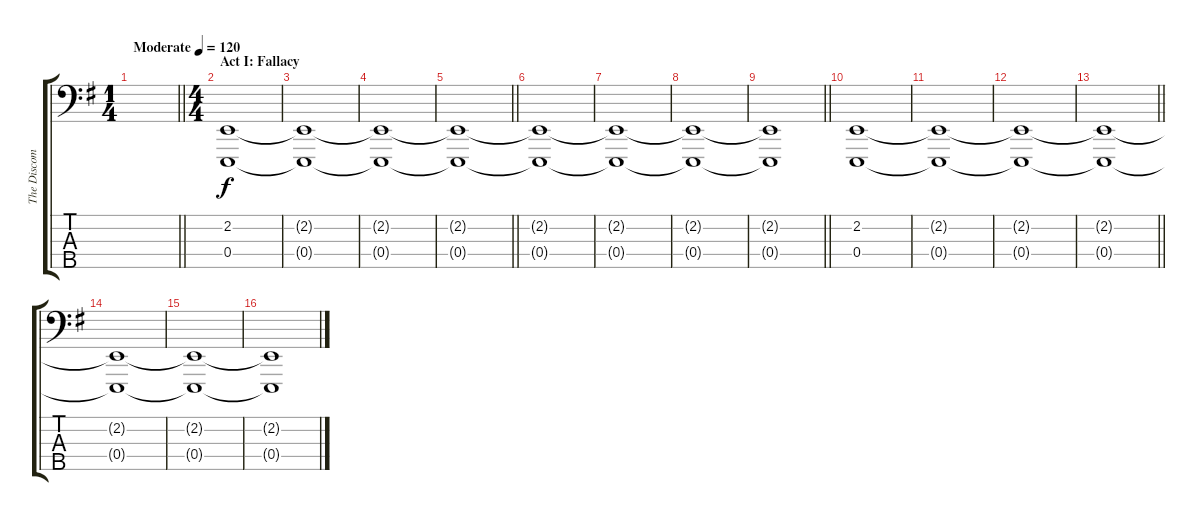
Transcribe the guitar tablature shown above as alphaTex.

\track ("The Discomforter" "The Discom") {instrument lead1square}
\staff {score tabs}
\tuning (G2 D2 A1 E1 B0) {hide}
\ts (1 4)
\tempo (120 "Moderate")
\clef f4
\barLineRight lightlight
\ks eminor
|
\ts (4 4)
\section ("" "Act I: Fallacy")
(2.2 0.4).1{volume 11} |
(2.2{t} 0.4{t}).1 |
(2.2{t} 0.4{t}).1 |
\barLineRight lightlight
(2.2{t} 0.4{t}).1 |
(2.2{t} 0.4{t}).1 |
(2.2{t} 0.4{t}).1 |
(2.2{t} 0.4{t}).1 |
\barLineRight lightlight
(2.2{t} 0.4{t}).1 |
(2.2 0.4).1 |
(2.2{t} 0.4{t}).1 |
(2.2{t} 0.4{t}).1 |
\barLineRight lightlight
(2.2{t} 0.4{t}).1 |
(2.2{t} 0.4{t}).1 |
(2.2{t} 0.4{t}).1 |
(2.2{t} 0.4{t}).1
